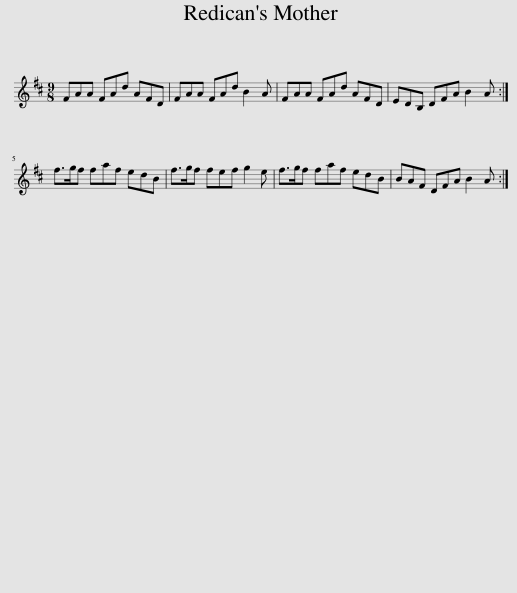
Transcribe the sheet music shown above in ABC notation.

X:1
L:1/8
M:9/8
I:linebreak $
K:D
V:1 treble
V:1
 FAA FAd AFD | FAA FAd B2 A | FAA FAd AFD | EDB, DFA B2 A :|$ f>gf faf edB | %5
 f>gf fef g2 e | f>gf faf edB | BAF DFA B2 A :| %8
